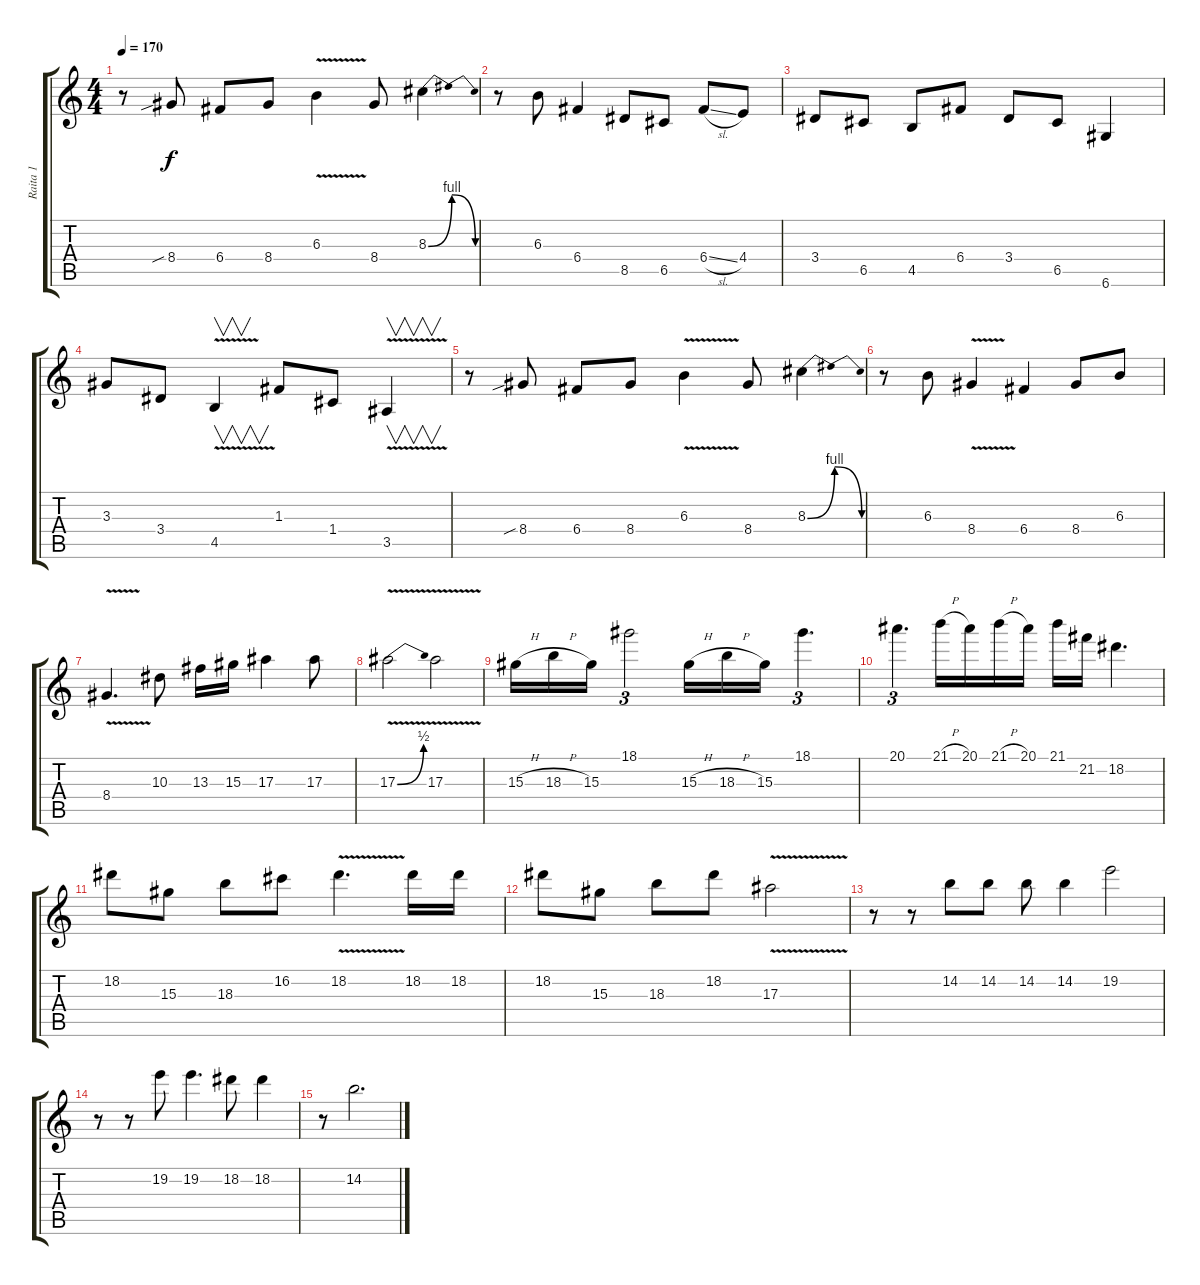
\track ("Raita 1" "Raita 1") {instrument distortionguitar}
\staff {score tabs}
\tuning (D4 A3 F3 C3 G2 D2) {hide}
\ts (4 4)
\tempo 170
\clef g2
\ks c
r.8{dy f} 8.4{sib}.8 6.4.8 8.4.8 6.3{v}.4 8.4.8 8.3{be (bendrelease 0 0 30 4 30 4 60 0)}.4 |
r.8 6.3.8 6.4.4 8.5.8 6.5.8 6.4{sl}.8 4.4.8 |
3.4.8 6.5.8 4.5.8 6.4.8 3.4.8 6.5.8 6.6.4 |
3.3.8 3.4.8 4.5{v}.4{v} 1.3.8 1.4.8 3.5{v}.4{v} |
r.8 8.4{sib}.8 6.4.8 8.4.8 6.3{v}.4 8.4.8 8.3{be (bendrelease 0 0 30 4 30 4 60 0)}.4 |
r.8 6.3.8 8.4{v}.4 6.4.4 8.4.8 6.3.8 |
8.4{v}.4{d} 10.3.8 13.3.16 15.3.16 17.3.4 17.3.8 |
17.3{be (bend 0 0 60 2) v}.2 17.3{v}.2 |
15.3{h}.16 18.3{h}.16 15.3.16 18.1.2{tu (3 2)} 15.3{h}.16 18.3{h}.16 15.3.16 18.1.4{d tu (3 2)} |
20.1.4{d tu (3 2)} 21.1{h}.16 20.1.16 21.1{h}.16 20.1.16 21.1.16 21.2.16 18.2.4{d} |
18.2.8 15.3.8 18.3.8 16.2.8 18.2{v}.4{d} 18.2.16 18.2.16 |
18.2.8 15.3.8 18.3.8 18.2.8 17.3{v}.2 |
r.8 r.8 14.2.8 14.2.8 14.2.8 14.2.4 19.2.2 |
r.8 r.8 19.2.8 19.2.4{d} 18.2.8 18.2.4 |
r.8 14.2.2{d}
